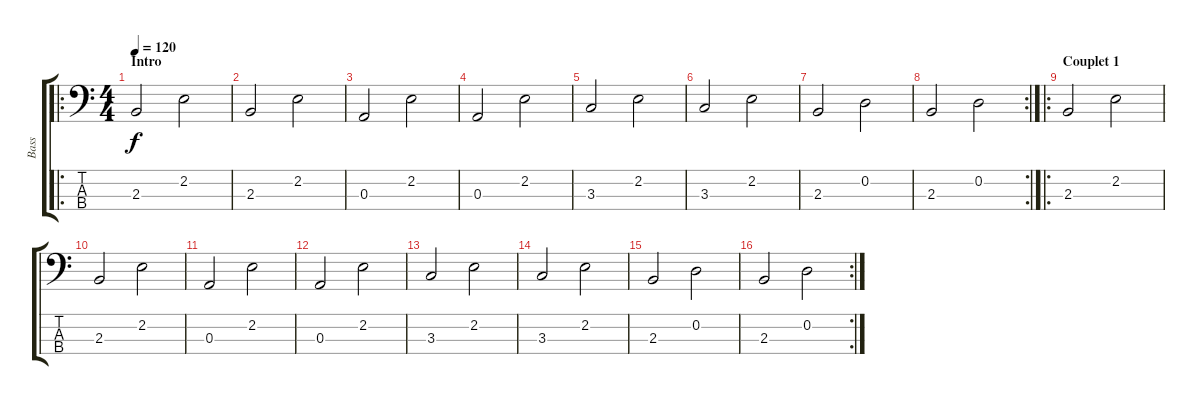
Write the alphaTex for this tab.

\track ("Bass" "Bass") {instrument electricbasspick}
\staff {score tabs}
\tuning (G2 D2 A1 E1) {hide}
\ro
\ts (4 4)
\section ("" "Intro")
\tempo 120
\clef f4
\ks c
2.3.2{dy f instrument electricbasspick} 2.2.2 |
2.3.2 2.2.2 |
0.3.2 2.2.2 |
0.3.2 2.2.2 |
3.3.2 2.2.2 |
3.3.2 2.2.2 |
2.3.2 0.2.2 |
\rc 2
2.3.2 0.2.2 |
\ro
\section ("" "Couplet 1")
2.3.2 2.2.2 |
2.3.2 2.2.2 |
0.3.2 2.2.2 |
0.3.2 2.2.2 |
3.3.2 2.2.2 |
3.3.2 2.2.2 |
2.3.2 0.2.2 |
\rc 2
2.3.2 0.2.2
